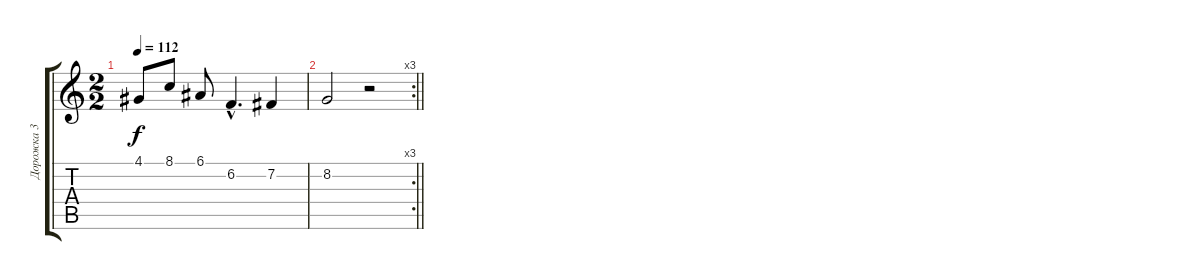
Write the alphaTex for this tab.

\track ("Дорожка 3" "Дорожка 3") {instrument altosax}
\staff {score tabs}
\tuning (E4 B3 G3 D3 A2 E2) {hide}
\ts (2 2)
\tempo 112
\clef g2
\ks c
4.1.8{dy f} 8.1.8 6.1.8 6.2{hac}.4{d} 7.2.4 |
\rc 3
\barLineRight lightlight
8.2.2 r.2
